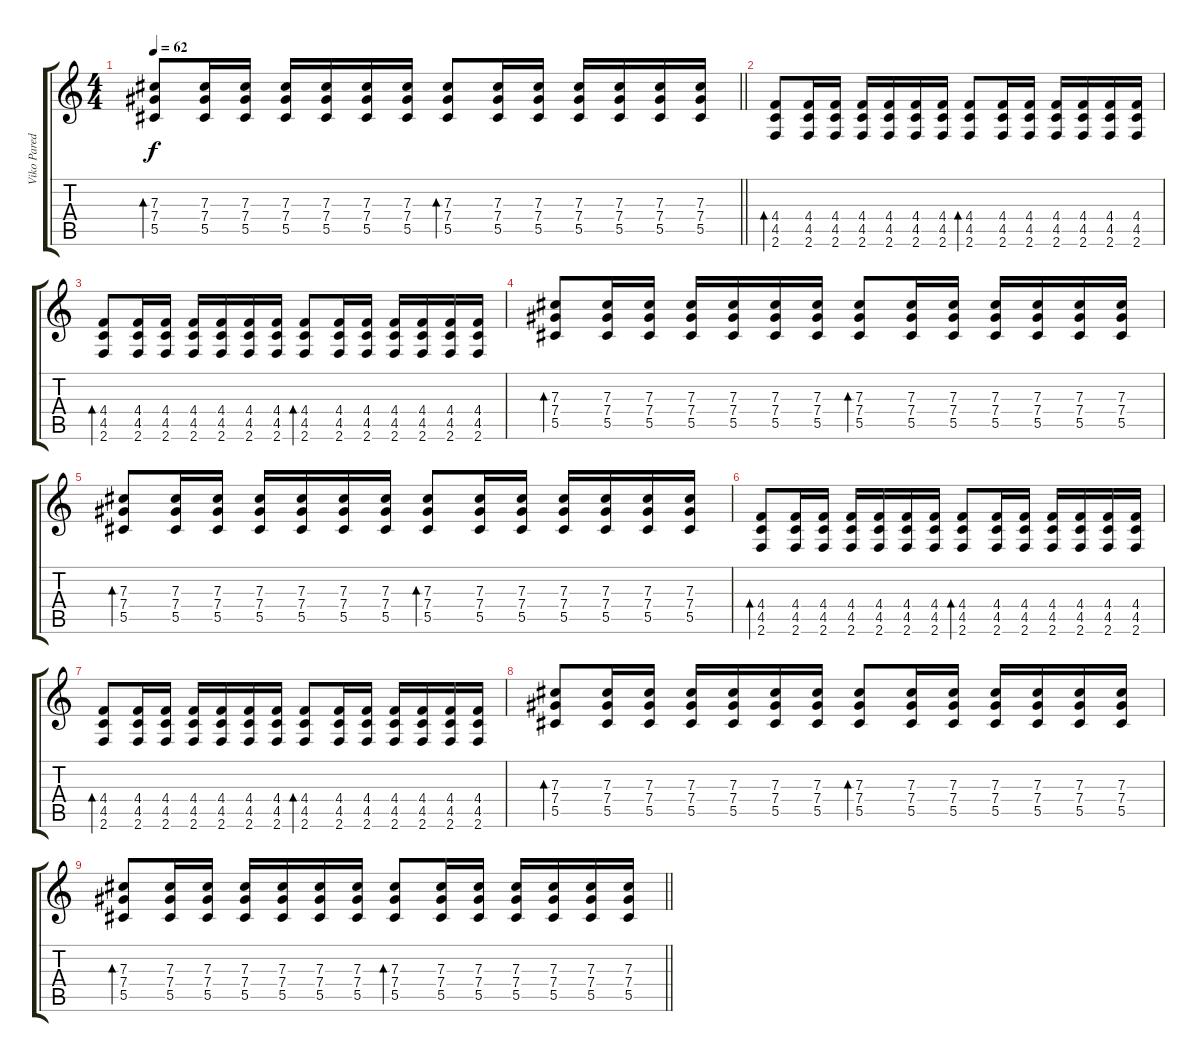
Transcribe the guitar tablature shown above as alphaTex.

\track ("Viko Paredes" "Viko Pared") {instrument overdrivenguitar}
\staff {score tabs}
\tuning (Eb4 Bb3 Gb3 Db3 Ab2 Eb2) {hide}
\ts (4 4)
\tempo 62
\clef g2
\barLineRight lightlight
\ks c
(7.3 7.4 5.5).8{bd 120 dy f} (7.3 7.4 5.5).16 (7.3 7.4 5.5).16 (7.3 7.4 5.5).16 (7.3 7.4 5.5).16 (7.3 7.4 5.5).16 (7.3 7.4 5.5).16 (7.3 7.4 5.5).8{bd 120} (7.3 7.4 5.5).16 (7.3 7.4 5.5).16 (7.3 7.4 5.5).16 (7.3 7.4 5.5).16 (7.3 7.4 5.5).16 (7.3 7.4 5.5).16 |
(4.4 4.5 2.6).8{bd 60} (4.4 4.5 2.6).16 (4.4 4.5 2.6).16 (4.4 4.5 2.6).16 (4.4 4.5 2.6).16 (4.4 4.5 2.6).16 (4.4 4.5 2.6).16 (4.4 4.5 2.6).8{bd 120} (4.4 4.5 2.6).16 (4.4 4.5 2.6).16 (4.4 4.5 2.6).16 (4.4 4.5 2.6).16 (4.4 4.5 2.6).16 (4.4 4.5 2.6).16 |
(4.4 4.5 2.6).8{bd 60} (4.4 4.5 2.6).16 (4.4 4.5 2.6).16 (4.4 4.5 2.6).16 (4.4 4.5 2.6).16 (4.4 4.5 2.6).16 (4.4 4.5 2.6).16 (4.4 4.5 2.6).8{bd 120} (4.4 4.5 2.6).16 (4.4 4.5 2.6).16 (4.4 4.5 2.6).16 (4.4 4.5 2.6).16 (4.4 4.5 2.6).16 (4.4 4.5 2.6).16 |
(7.3 7.4 5.5).8{bd 120} (7.3 7.4 5.5).16 (7.3 7.4 5.5).16 (7.3 7.4 5.5).16 (7.3 7.4 5.5).16 (7.3 7.4 5.5).16 (7.3 7.4 5.5).16 (7.3 7.4 5.5).8{bd 120} (7.3 7.4 5.5).16 (7.3 7.4 5.5).16 (7.3 7.4 5.5).16 (7.3 7.4 5.5).16 (7.3 7.4 5.5).16 (7.3 7.4 5.5).16 |
(7.3 7.4 5.5).8{bd 120} (7.3 7.4 5.5).16 (7.3 7.4 5.5).16 (7.3 7.4 5.5).16 (7.3 7.4 5.5).16 (7.3 7.4 5.5).16 (7.3 7.4 5.5).16 (7.3 7.4 5.5).8{bd 120} (7.3 7.4 5.5).16 (7.3 7.4 5.5).16 (7.3 7.4 5.5).16 (7.3 7.4 5.5).16 (7.3 7.4 5.5).16 (7.3 7.4 5.5).16 |
(4.4 4.5 2.6).8{bd 60} (4.4 4.5 2.6).16 (4.4 4.5 2.6).16 (4.4 4.5 2.6).16 (4.4 4.5 2.6).16 (4.4 4.5 2.6).16 (4.4 4.5 2.6).16 (4.4 4.5 2.6).8{bd 120} (4.4 4.5 2.6).16 (4.4 4.5 2.6).16 (4.4 4.5 2.6).16 (4.4 4.5 2.6).16 (4.4 4.5 2.6).16 (4.4 4.5 2.6).16 |
(4.4 4.5 2.6).8{bd 60} (4.4 4.5 2.6).16 (4.4 4.5 2.6).16 (4.4 4.5 2.6).16 (4.4 4.5 2.6).16 (4.4 4.5 2.6).16 (4.4 4.5 2.6).16 (4.4 4.5 2.6).8{bd 120} (4.4 4.5 2.6).16 (4.4 4.5 2.6).16 (4.4 4.5 2.6).16 (4.4 4.5 2.6).16 (4.4 4.5 2.6).16 (4.4 4.5 2.6).16 |
(7.3 7.4 5.5).8{bd 120} (7.3 7.4 5.5).16 (7.3 7.4 5.5).16 (7.3 7.4 5.5).16 (7.3 7.4 5.5).16 (7.3 7.4 5.5).16 (7.3 7.4 5.5).16 (7.3 7.4 5.5).8{bd 120} (7.3 7.4 5.5).16 (7.3 7.4 5.5).16 (7.3 7.4 5.5).16 (7.3 7.4 5.5).16 (7.3 7.4 5.5).16 (7.3 7.4 5.5).16 |
\barLineRight lightlight
(7.3 7.4 5.5).8{bd 120} (7.3 7.4 5.5).16 (7.3 7.4 5.5).16 (7.3 7.4 5.5).16 (7.3 7.4 5.5).16 (7.3 7.4 5.5).16 (7.3 7.4 5.5).16 (7.3 7.4 5.5).8{bd 120} (7.3 7.4 5.5).16 (7.3 7.4 5.5).16 (7.3 7.4 5.5).16 (7.3 7.4 5.5).16 (7.3 7.4 5.5).16 (7.3 7.4 5.5).16
